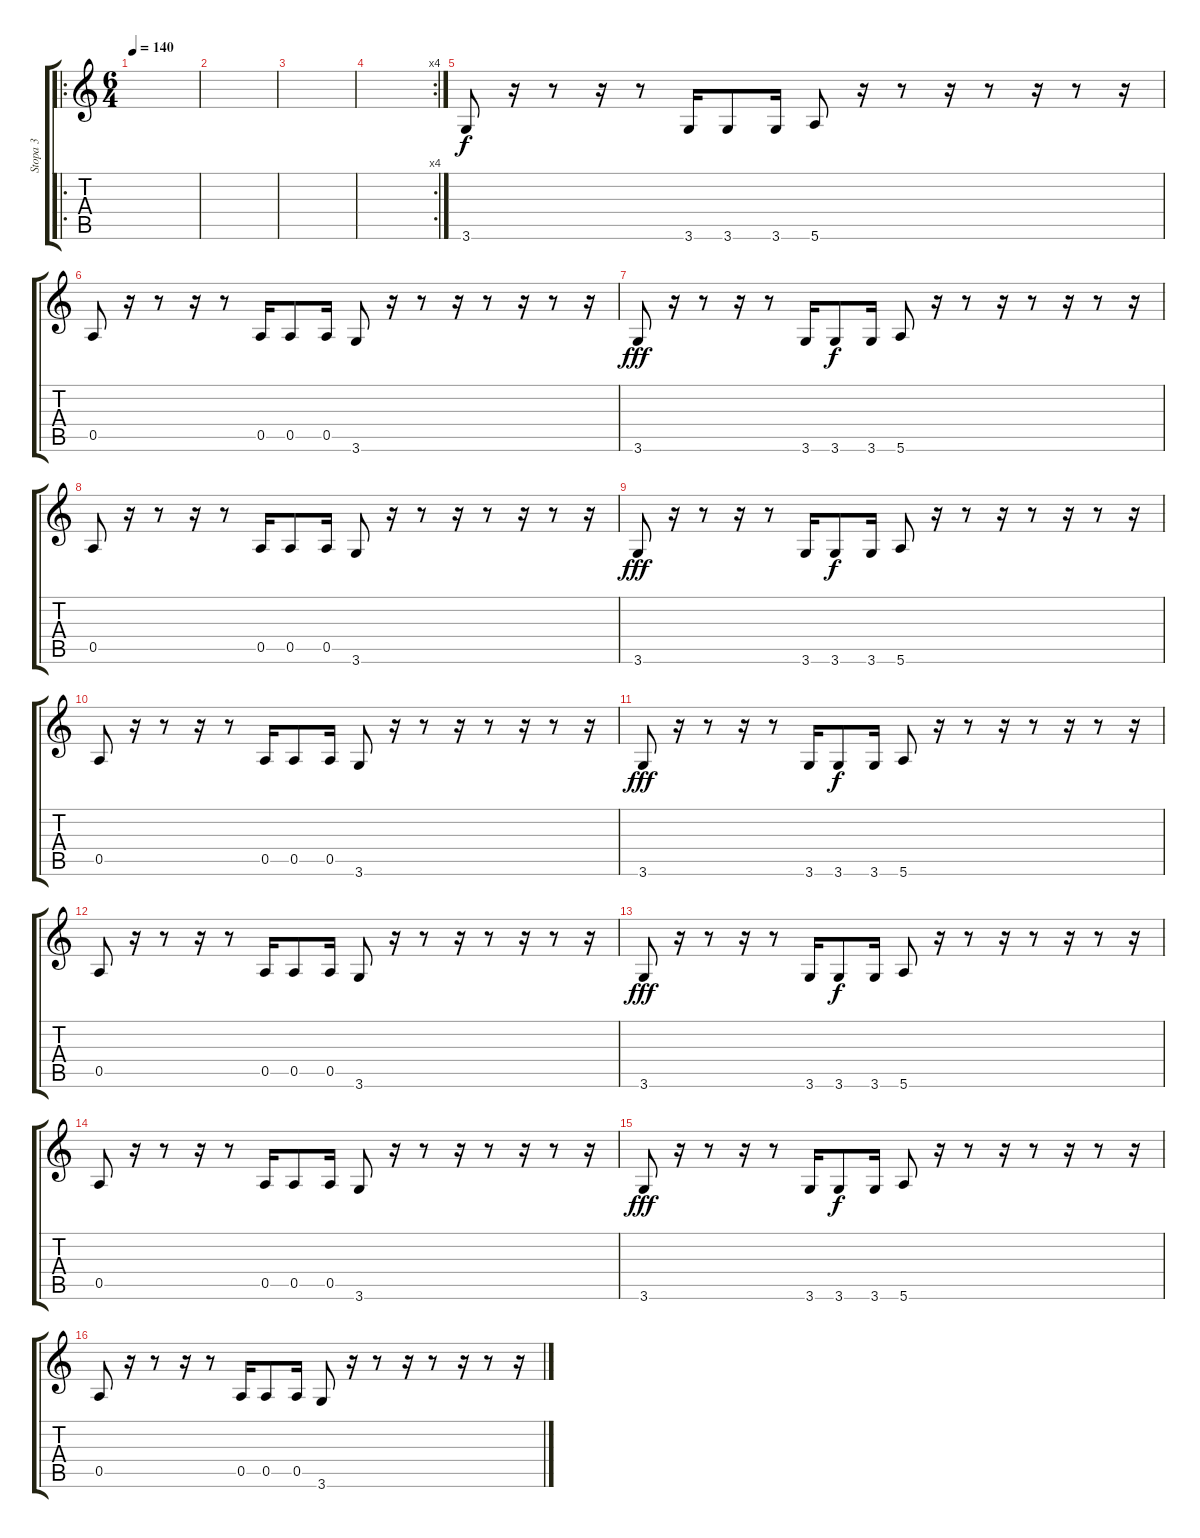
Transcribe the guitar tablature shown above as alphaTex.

\track ("Stopa 3" "Stopa 3") {instrument distortionguitar}
\staff {score tabs}
\tuning (E4 B3 G3 D3 A2 E2) {hide}
\ro
\ts (6 4)
\tempo 140
\clef g2
\ks c
|
|
|
\rc 4
|
3.6.8 r.16 r.8 r.16 r.8 3.6.16 3.6.8{dy f} 3.6.16 5.6.8 r.16 r.8 r.16 r.8 r.16 r.8 r.16 |
0.5.8 r.16 r.8 r.16 r.8 0.5.16 0.5.8 0.5.16 3.6.8 r.16 r.8 r.16 r.8 r.16 r.8 r.16 |
3.6.8{dy fff} r.16 r.8 r.16 r.8 3.6.16 3.6.8{dy f} 3.6.16 5.6.8 r.16 r.8 r.16 r.8 r.16 r.8 r.16 |
0.5.8 r.16 r.8 r.16 r.8 0.5.16 0.5.8 0.5.16 3.6.8 r.16 r.8 r.16 r.8 r.16 r.8 r.16 |
3.6.8{dy fff} r.16 r.8 r.16 r.8 3.6.16 3.6.8{dy f} 3.6.16 5.6.8 r.16 r.8 r.16 r.8 r.16 r.8 r.16 |
0.5.8 r.16 r.8 r.16 r.8 0.5.16 0.5.8 0.5.16 3.6.8 r.16 r.8 r.16 r.8 r.16 r.8 r.16 |
3.6.8{dy fff} r.16 r.8 r.16 r.8 3.6.16 3.6.8{dy f} 3.6.16 5.6.8 r.16 r.8 r.16 r.8 r.16 r.8 r.16 |
0.5.8 r.16 r.8 r.16 r.8 0.5.16 0.5.8 0.5.16 3.6.8 r.16 r.8 r.16 r.8 r.16 r.8 r.16 |
3.6.8{dy fff} r.16 r.8 r.16 r.8 3.6.16 3.6.8{dy f} 3.6.16 5.6.8 r.16 r.8 r.16 r.8 r.16 r.8 r.16 |
0.5.8 r.16 r.8 r.16 r.8 0.5.16 0.5.8 0.5.16 3.6.8 r.16 r.8 r.16 r.8 r.16 r.8 r.16 |
3.6.8{dy fff} r.16 r.8 r.16 r.8 3.6.16 3.6.8{dy f} 3.6.16 5.6.8 r.16 r.8 r.16 r.8 r.16 r.8 r.16 |
0.5.8 r.16 r.8 r.16 r.8 0.5.16 0.5.8 0.5.16 3.6.8 r.16 r.8 r.16 r.8 r.16 r.8 r.16
